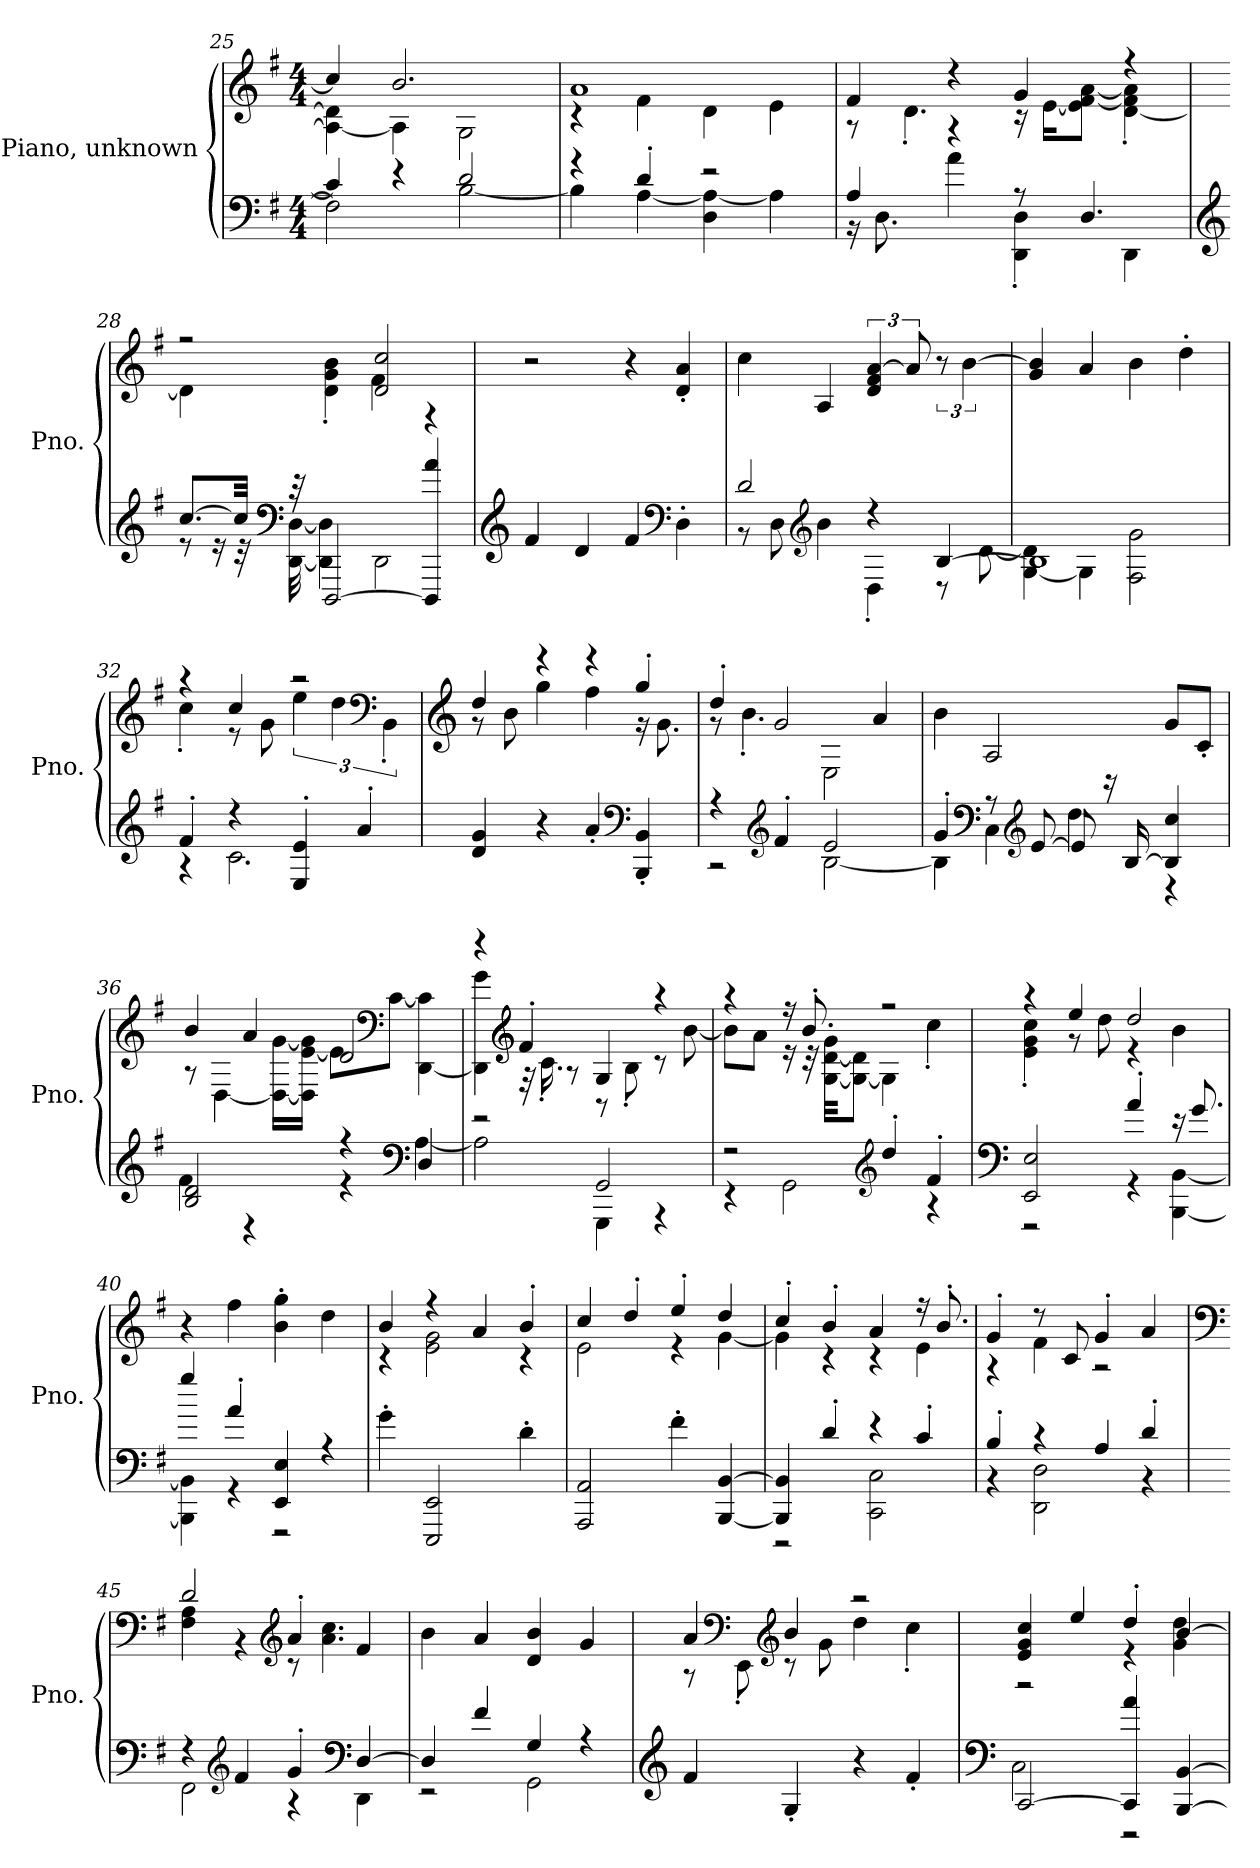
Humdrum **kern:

**kern	**kern
*part1	*part1
*staff2	*staff1
*I"Piano, unknown	*
*I'Pno.	*
*clefF4	*clefG2
*k[f#]	*k[f#]
*M4/4	*M4/4
=25	=25
*^	*^
4c/]	2F#\]	4cc/]	4A\_ 4d\]
4r	.	2.b/	4A\]
2d/	[2B\	.	2G\
!!LO:LB:g=z	!!
=26	=26	=26	=26
4r	4B\]	1a	4r
4d'/	[4A\	.	4f#\
2r	4D\ 4A\_	.	4d\
.	4A\]	.	4e\
=27	=27	=27	=27
4A/	16r	4f#/	8r
.	8.D\	.	.
.	.	.	4.d'\
4r	4a\	4r	.
8r	4DD\' 4D\'	4g/	16r
.	.	.	[16e\KL
4.D/	.	.	8e\] [8f#\ [8a\J
.	4DD\	4r	[4d\' 4f#\]' 4a\]'
=28	=28	=28	=28
*clefG2	*	*	*
[8.cc/L	8r	2r	4d\]
.	16r	.	.
32cc/Jkk]	32r	.	.
*clefF4	*	*	*
32r	[32DD\ [32D\	.	.
[2DDD/	4DD\] 4D\]	.	4d\' 4g\' 4b\'
.	2DD\	2d/ 2cc/	4f#\
4DDD/] 4a/	.	.	4r
*v	*v	*	*
*	*v	*v
=29	=29
*clefG2	*
4f#/	2r
4d/	.
4f#/	4r
*clefF4	*
4D'\	4d/' 4a/'
!!LO:LB:g=z
=30	=30
*^	*
2d/	8r	4cc\
.	8D\	.
*clefG2	*	*
.	4b\	4A/
4r	4D'\	6d/ 6f#/ [6a/
.	.	12a/]
[4B/	8r	12r
.	.	[6b\
.	[8d\	.
=31	=31	=31
1B]	[4G\ 4d\]	4g/ 4b/]
.	4G\]	4a/
.	2F#\ 2g\	4b\
.	.	4dd'\
=32	=32	=32
*	*	*^
4f#'/	4r	4r	4cc'\
4r	2.c\	4cc/	8r
.	.	.	8g\
4E/' 4e/'	.	2r	6ee\
.	.	.	6dd\
4a'/	.	.	.
*	*	*clefF4	*
.	.	.	6BB'\
*v	*v	*	*
=33	=33	=33
*	*clefG2	*
4d/ 4g/	4dd/	8r
.	.	8b\
4r	4r	4gg\
4a'/	4r	4ff#\
*clefF4	*	*
4BBB/' 4BB/'	4gg'/	16r
.	.	8.g\
=34	=34	=34
*^	*	*
4r	2r	4dd'/	8r
.	.	.	4.b'\
*clefG2	*	*	*
4f#'/	.	2g/	.
2e/	[2B\	.	2E\
.	.	4a/	.
*	*	*v	*v
!!LO:PB:g=z
=35	=35	=35
4g'/	4B\]	4b\
*clefF4	*	*
8r	4C\	2A/
*clefG2	*	*
[8e/	.	.
8e/]	4dd\	.
16r	.	.
[16B/	.	.
4B/] 4cc/	4r	8g/L
.	.	8c'/J
=36	=36	=36
*	*	*^
2B/ 2d/	4f#\	4b/	8r
.	.	.	[4D\
.	4r	4a/	.
.	.	.	16D\_ [16g\LL
.	.	.	16D\] [16e\ 16g\]JJ
4r	4r	2d/	8e\L]
*	*	*clefF4	*
.	.	.	[8c\J
*clefF4	*	*	*
4D/	[4A\	.	[4DD\ 4c\]
=37	=37	=37	=37
2r	2A\]	4r	4DD\] 4g\
*	*	*clefG2	*
.	.	4f#'/	32r
.	.	.	16.c'\
.	.	.	8r
2GG/	4GGG\	4G/	8r
.	.	.	8B'\
.	4r	4r	8r
.	.	.	[8b\
!!LO:LB:g=z	!!
=38	=38	=38	=38
2r	4r	4r	8b\L]
.	.	.	8a\J
.	2GG\	16r	16r
.	.	8.b'/	32r
.	.	.	[32G\ [32d\ 32g\KKL
.	.	.	8G\_ 8d\]J
*clefG2	*	*	*
4dd'/	.	2r	4G\]
4f#'/	4r	.	4cc'\
=39	=39	=39	=39
*clefF4	*	*	*
2EE/ 2E/	2r	4r	4e\' 4g\' 4cc\'
.	.	4ee/	8r
.	.	.	8dd\
4a'/	4r	2dd/	4r
16r	[4BBB\ [4BB\	.	4b\
8.g/	.	.	.
*	*	*v	*v
=40	=40	=40
4gg/	4BBB\] 4BB\]	4r
4a'/	4r	4ff#\
4EE/ 4E/	2r	4b\' 4gg\'
4r	.	4dd\
*v	*v	*
=41	=41
*	*^
4g'\	4b/	4r
2EEE/ 2EE/	4r	2e\ 2g\
.	4a/	.
4d'\	4b'/	4r
=42	=42	=42
2AAA/ 2AA/	4cc/	2e\
.	4dd'/	.
4f#'\	4ee'/	4r
[4BBB/ [4BB/	4dd/	[4g\
=43	=43	=43
*^	*	*
4BBB/] 4BB/]	2r	4cc'/	4g\]
4d'/	.	4b'/	4r
4r	2CC\ 2C\	4a/	4r
4c'/	.	16r	4e\
.	.	8.b'/	.
!!LO:LB:g=z	!!
=44	=44	=44	=44
4B'/	4r	4g'/	4r
4r	2DD\ 2D\	8r	4f#\
.	.	8c/	.
4A/	.	4g'/	2r
4d'/	4r	4a/	.
=45	=45	=45	=45
*	*	*clefF4	*
4r	2FF#\	2d/	4F#\ 4A\
*clefG2	*	*	*
4f#/	.	.	4r
*	*	*clefG2	*
4g'/	4r	4a'/	8r
.	.	.	4.a\ 4.cc\
*clefF4	*	*	*
[4D/	4DD\	4f#/	.
*	*	*v	*v
=46	=46	=46
4D/]	2r	4b\
4f#/	.	4a/
4G/	2GG\	4d/ 4b/
4r	.	4g/
*v	*v	*
=47	=47
*clefG2	*
*	*^
4f#/	4a/	8r
*	*clefF4	*
.	.	8EE'\
*	*clefG2	*
4G'/	4b/	8r
.	.	8g\
4r	2r	4dd\
4f#'/	.	4cc'\
=48	=48	=48
*clefF4	*	*
*^	*	*
[2CC/	2C\	4e/ 4g/ 4cc/	2r
.	.	4ee/	.
4CC/] 4a/	2r	4dd'/	4r
[4BBB/ [4BB/	.	[4b/	4g\ 4dd\
*v	*v	*	*
*	*v	*v
=	=
*-	*-
